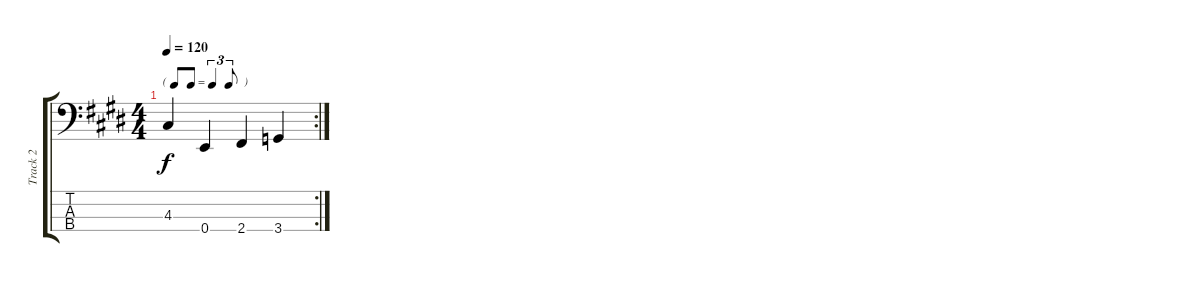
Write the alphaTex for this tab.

\track ("Track 2" "Track 2") {instrument electricbassfinger}
\staff {score tabs}
\tuning (G2 D2 A1 E1) {hide}
\rc 2
\ts (4 4)
\tf triplet8th
\tempo 120
\clef f4
\ks e
4.3.4{dy f} 0.4.4 2.4.4 3.4.4
